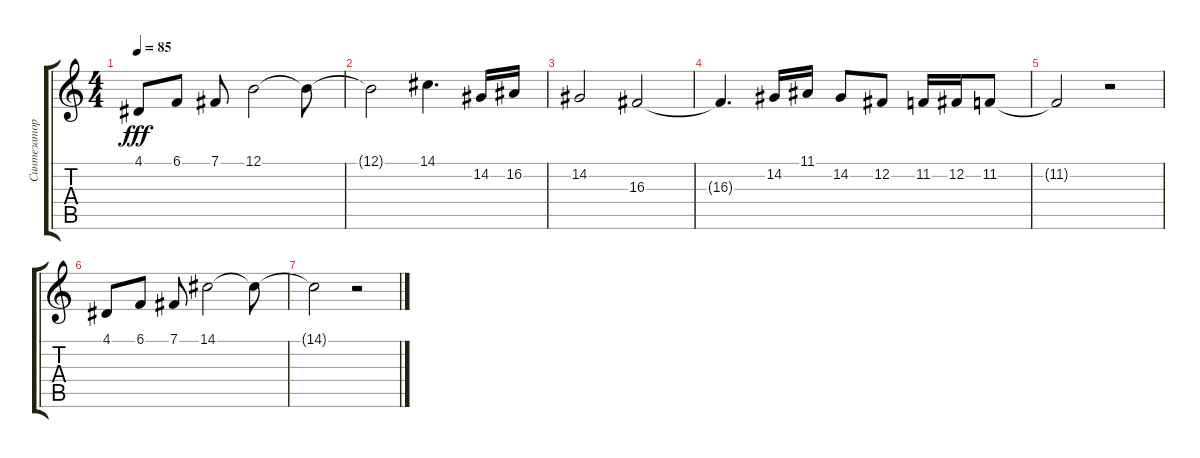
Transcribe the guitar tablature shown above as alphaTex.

\track ("Синтезатор" "Синтезатор") {instrument stringensemble2}
\staff {score tabs}
\tuning (B3 Gb3 D3 A2 E2 B1) {hide}
\ts (4 4)
\tempo 85
\clef g2
\ks c
4.1.8{dy fff volume 16 instrument choiraahs} 6.1.8 7.1.8 12.1.2 12.1{t}.8 |
12.1{t}.2 14.1.4{d} 14.2.16 16.2.16 |
14.2.2 16.3.2 |
16.3{t}.4{d} 14.2.16 11.1.16 14.2.8 12.2.8 11.2.16 12.2.16 11.2.8 |
11.2{t}.2 r.2 |
4.1.8{volume 5} 6.1.8 7.1.8 14.1.2 14.1{t}.8 |
14.1{t}.2 r.2
